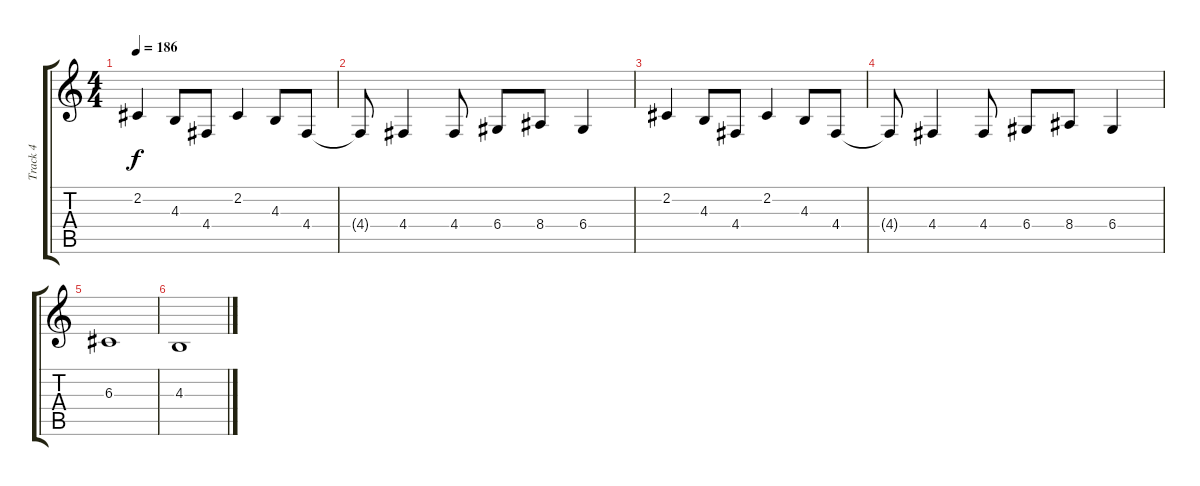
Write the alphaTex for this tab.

\track ("Track 4" "Track 4") {instrument trombone}
\staff {score tabs}
\tuning (E4 B3 G3 D3 A2 E2) {hide}
\ts (4 4)
\tempo 186
\clef g2
\ks c
2.2.4{dy f} 4.3.8 4.4.8 2.2.4 4.3.8 4.4.8 |
4.4{t}.8 4.4.4 4.4.8 6.4.8 8.4.8 6.4.4 |
2.2.4 4.3.8 4.4.8 2.2.4 4.3.8 4.4.8 |
4.4{t}.8 4.4.4 4.4.8 6.4.8 8.4.8 6.4.4 |
6.3.1 |
4.3.1
